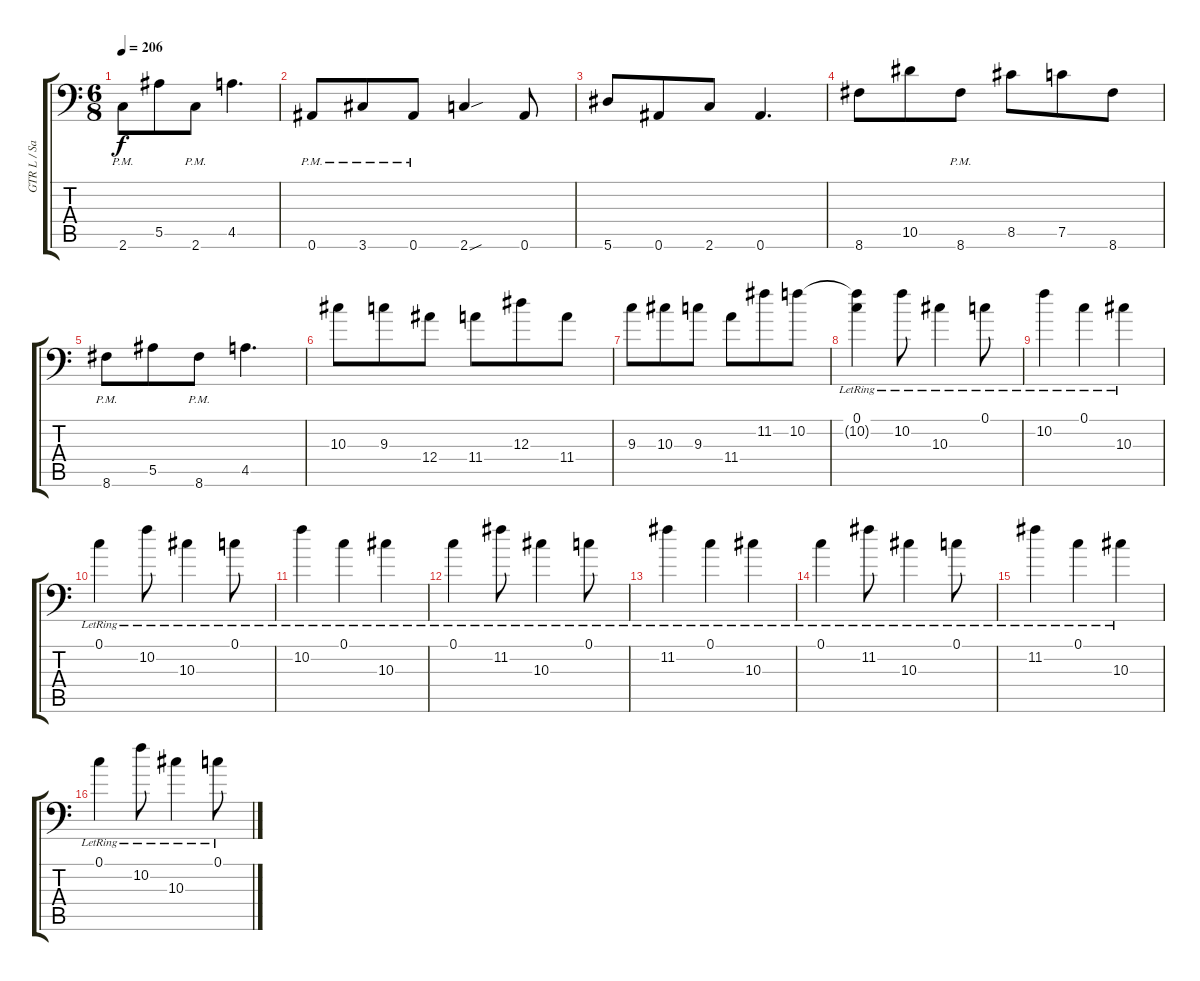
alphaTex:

\track ("GTR L / Sanch" "GTR L / Sa") {instrument distortionguitar}
\staff {score tabs}
\tuning (C4 G3 Eb3 Bb2 F2 Bb1) {hide}
\ts (6 8)
\tempo 206
\clef f4
\ks c
2.6{pm}.8{dy f} 5.5.8 2.6{pm}.8 4.5.4{d} |
0.6{pm}.8 3.6{pm}.8 0.6{pm}.8 2.6{sou}.4 0.6.8 |
5.6.8 0.6.8 2.6.8 0.6.4{d} |
8.6.8 10.5.8 8.6{pm}.8 8.5.8 7.5.8 8.6.8 |
8.6{pm}.8 5.5.8 8.6{pm}.8 4.5.4{d} |
10.3.8 9.3.8 12.4.8 11.4.8 12.3.8 11.4.8 |
9.3.8 10.3.8 9.3.8 11.4.8 11.2.8 10.2.8 |
(0.1{lr} 10.2{lr t}).4 10.2{lr}.8 10.3{lr}.4 0.1{lr}.8 |
10.2{lr}.4 0.1{lr}.4 10.3{lr}.4 |
0.1{lr}.4 10.2{lr}.8 10.3{lr}.4 0.1{lr}.8 |
10.2{lr}.4 0.1{lr}.4 10.3{lr}.4 |
0.1{lr}.4 11.2{lr}.8 10.3{lr}.4 0.1{lr}.8 |
11.2{lr}.4 0.1{lr}.4 10.3{lr}.4 |
0.1{lr}.4 11.2{lr}.8 10.3{lr}.4 0.1{lr}.8 |
11.2{lr}.4 0.1{lr}.4 10.3{lr}.4 |
0.1{lr}.4 10.2{lr}.8 10.3{lr}.4 0.1{lr}.8
